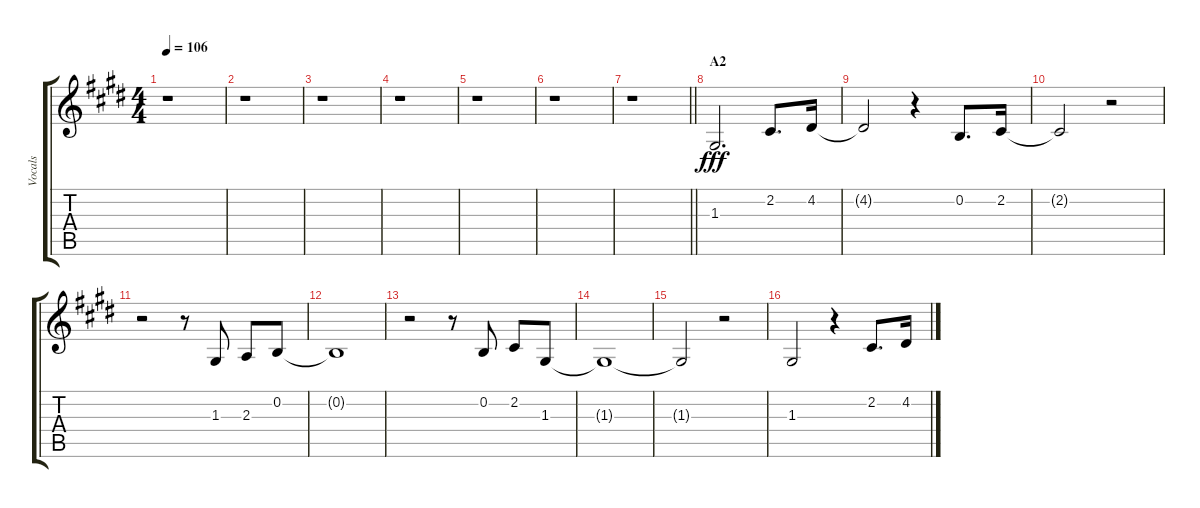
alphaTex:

\track ("Vocals" "Vocals") {instrument voiceoohs}
\staff {score tabs}
\tuning (E4 B3 G3 D3 A2 E2) {hide}
\ts (4 4)
\tempo 106
\clef g2
\ks e
r.1{dy fff} |
r.1 |
r.1 |
r.1 |
r.1 |
r.1 |
\barLineRight lightlight
r.1 |
\section ("" "A2")
1.3.2{d} 2.2.8{d} 4.2.16 |
4.2{t}.2 r.4 0.2.8{d} 2.2.16 |
2.2{t}.2 r.2 |
r.2 r.8 1.3.8 2.3.8 0.2.8 |
0.2{t}.1 |
r.2 r.8 0.2.8 2.2.8 1.3.8 |
1.3{t}.1 |
1.3{t}.2 r.2 |
1.3.2 r.4 2.2.8{d} 4.2.16
